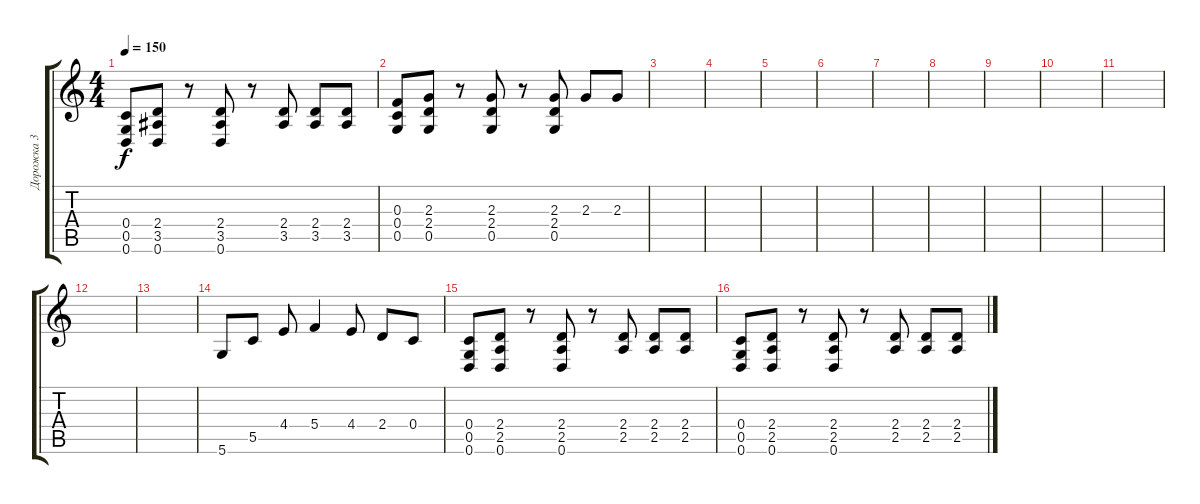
\track ("Дорожка 3" "Дорожка 3") {instrument distortionguitar}
\staff {score tabs}
\tuning (D4 A3 F3 C3 G2 D2) {hide}
\ts (4 4)
\tempo 150
\clef g2
\ks c
(0.4 0.5 0.6).8{dy f} (2.4 3.5 0.6).8 r.8 (2.4 3.5 0.6).8 r.8 (2.4 3.5).8 (2.4 3.5).8 (2.4 3.5).8 |
(0.3 0.4 0.5).8 (2.3 2.4 0.5).8 r.8 (2.3 2.4 0.5).8 r.8 (2.3 2.4 0.5).8 2.3.8 2.3.8 |
|
|
|
|
|
|
|
|
|
|
|
5.6.8 5.5.8 4.4.8 5.4.4 4.4.8 2.4.8 0.4.8 |
(0.4 0.5 0.6).8 (2.4 2.5 0.6).8 r.8 (2.4 2.5 0.6).8 r.8 (2.4 2.5).8 (2.4 2.5).8 (2.4 2.5).8 |
(0.4 0.5 0.6).8 (2.4 2.5 0.6).8 r.8 (2.4 2.5 0.6).8 r.8 (2.4 2.5).8 (2.4 2.5).8 (2.4 2.5).8
